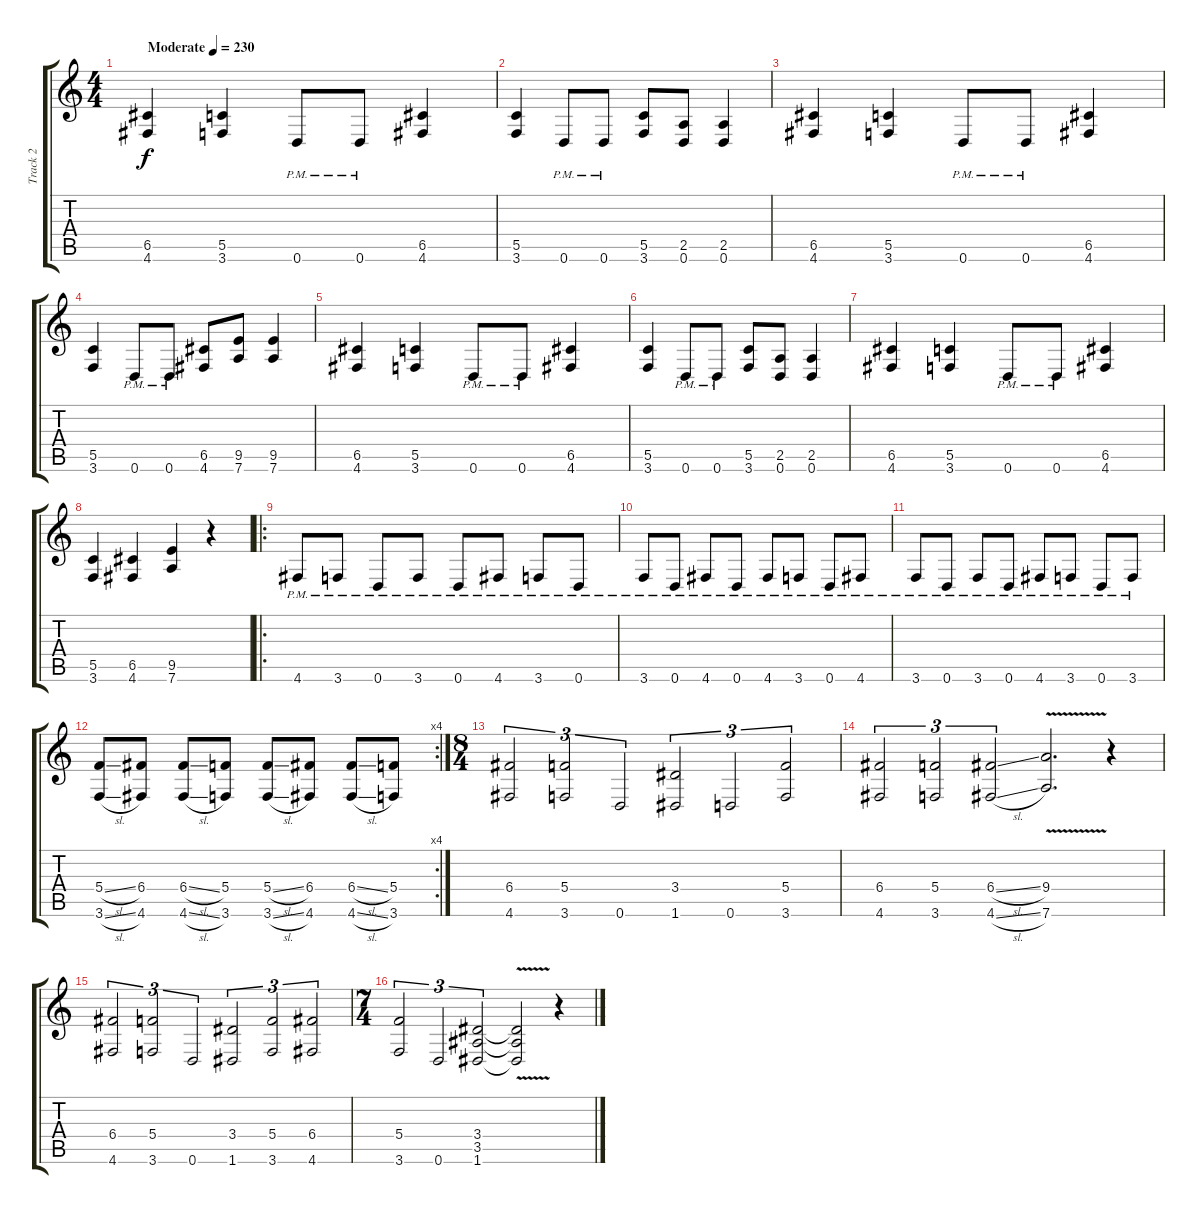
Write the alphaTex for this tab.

\track ("Track 2" "Track 2") {instrument distortionguitar}
\staff {score tabs}
\tuning (D4 A3 F3 C3 G2 D2) {hide}
\ts (4 4)
\tempo (230 "Moderate")
\clef g2
\ks c
(6.5 4.6).4{dy f instrument distortionguitar} (5.5 3.6).4 0.6{pm}.8 0.6{pm}.8 (6.5 4.6).4 |
(5.5 3.6).4 0.6{pm}.8 0.6{pm}.8 (5.5 3.6).8 (2.5 0.6).8 (2.5 0.6).4 |
(6.5 4.6).4 (5.5 3.6).4 0.6{pm}.8 0.6{pm}.8 (6.5 4.6).4 |
(5.5 3.6).4 0.6{pm}.8 0.6{pm}.8 (6.5 4.6).8 (9.5 7.6).8 (9.5 7.6).4 |
(6.5 4.6).4 (5.5 3.6).4 0.6{pm}.8 0.6{pm}.8 (6.5 4.6).4 |
(5.5 3.6).4 0.6{pm}.8 0.6{pm}.8 (5.5 3.6).8 (2.5 0.6).8 (2.5 0.6).4 |
(6.5 4.6).4 (5.5 3.6).4 0.6{pm}.8 0.6{pm}.8 (6.5 4.6).4 |
(5.5 3.6).4 (6.5 4.6).4 (9.5 7.6).4 r.4 |
\ro
4.6{pm}.8 3.6{pm}.8 0.6{pm}.8 3.6{pm}.8 0.6{pm}.8 4.6{pm}.8 3.6{pm}.8 0.6{pm}.8 |
3.6{pm}.8 0.6{pm}.8 4.6{pm}.8 0.6{pm}.8 4.6{pm}.8 3.6{pm}.8 0.6{pm}.8 4.6{pm}.8 |
3.6{pm}.8 0.6{pm}.8 3.6{pm}.8 0.6{pm}.8 4.6{pm}.8 3.6{pm}.8 0.6{pm}.8 3.6{pm}.8 |
\rc 4
(5.4{sl} 3.6{sl}).8 (6.4 4.6).8 (6.4{sl} 4.6{sl}).8 (5.4 3.6).8 (5.4{sl} 3.6{sl}).8 (6.4 4.6).8 (6.4{sl} 4.6{sl}).8 (5.4 3.6).8 |
\ts (8 4)
(6.4 4.6).2{tu (3 2)} (5.4 3.6).2{tu (3 2)} 0.6.2{tu (3 2)} (3.4 1.6).2{tu (3 2)} 0.6.2{tu (3 2)} (5.4 3.6).2{tu (3 2)} |
(6.4 4.6).2{tu (3 2)} (5.4 3.6).2{tu (3 2)} (6.4{sl} 4.6{sl}).2{tu (3 2)} (9.4 7.6{v}).2{d} r.4 |
(6.4 4.6).2{tu (3 2)} (5.4 3.6).2{tu (3 2)} 0.6.2{tu (3 2)} (3.4 1.6).2{tu (3 2)} (5.4 3.6).2{tu (3 2)} (6.4 4.6).2{tu (3 2)} |
\ts (7 4)
(5.4 3.6).2{tu (3 2)} 0.6.2{tu (3 2)} (3.4 3.5 1.6).2{tu (3 2)} (3.4{t} 3.5{t} 1.6{v t}).2 r.4
